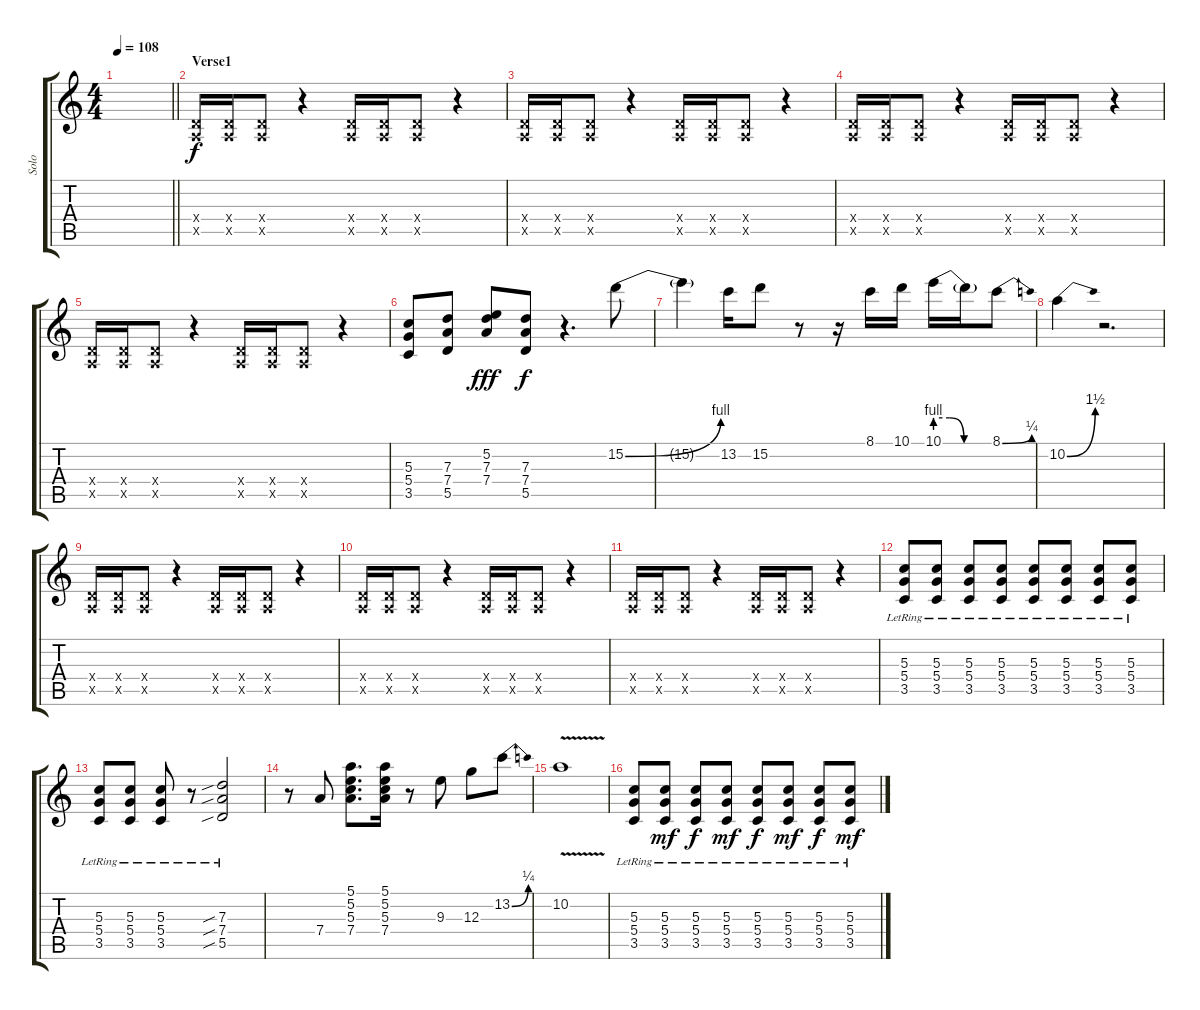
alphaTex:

\track ("Solo" "Solo") {instrument distortionguitar}
\staff {score tabs}
\tuning (E4 B3 G3 D3 A2 E2) {hide}
\ts (4 4)
\tempo 108
\clef g2
\barLineRight lightlight
\ks c
|
\section ("" "Verse1")
(0.4{x} 0.5{x}).16{volume 3 instrument distortionguitar} (0.4{x} 0.5{x}).16 (0.4{x} 0.5{x}).8 r.4 (0.4{x} 0.5{x}).16 (0.4{x} 0.5{x}).16 (0.4{x} 0.5{x}).8 r.4 |
(0.4{x} 0.5{x}).16 (0.4{x} 0.5{x}).16 (0.4{x} 0.5{x}).8 r.4 (0.4{x} 0.5{x}).16 (0.4{x} 0.5{x}).16 (0.4{x} 0.5{x}).8 r.4 |
(0.4{x} 0.5{x}).16 (0.4{x} 0.5{x}).16 (0.4{x} 0.5{x}).8 r.4 (0.4{x} 0.5{x}).16 (0.4{x} 0.5{x}).16 (0.4{x} 0.5{x}).8 r.4 |
(0.4{x} 0.5{x}).16 (0.4{x} 0.5{x}).16 (0.4{x} 0.5{x}).8 r.4 (0.4{x} 0.5{x}).16 (0.4{x} 0.5{x}).16 (0.4{x} 0.5{x}).8 r.4 |
(5.3 5.4 3.5).8{volume 3 instrument distortionguitar} (7.3 7.4 5.5).8 (5.2 7.3 7.4).8{dy fff} (7.3 7.4 5.5).8{dy f} r.4{d} 15.2{be (bend 0 0 60 4)}.8{volume 8} |
15.2{t}.4 13.2.16 15.2.8 r.8 r.16 8.1.16 10.1.16 10.1{be (custom 0 4 15 4 30 0 60 0)}.16 10.1{t}.16 8.1{be (bend 0 0 60 1)}.8 |
10.2{be (bend 0 0 60 6)}.4 r.2{d} |
(0.4{x} 0.5{x}).16{volume 3 instrument distortionguitar} (0.4{x} 0.5{x}).16 (0.4{x} 0.5{x}).8 r.4 (0.4{x} 0.5{x}).16 (0.4{x} 0.5{x}).16 (0.4{x} 0.5{x}).8 r.4 |
(0.4{x} 0.5{x}).16 (0.4{x} 0.5{x}).16 (0.4{x} 0.5{x}).8 r.4 (0.4{x} 0.5{x}).16 (0.4{x} 0.5{x}).16 (0.4{x} 0.5{x}).8 r.4 |
(0.4{x} 0.5{x}).16 (0.4{x} 0.5{x}).16 (0.4{x} 0.5{x}).8 r.4 (0.4{x} 0.5{x}).16 (0.4{x} 0.5{x}).16 (0.4{x} 0.5{x}).8 r.4 |
(5.3{lr} 5.4{lr} 3.5{lr}).8{volume 15} (5.3{lr} 5.4{lr} 3.5{lr}).8 (5.3{lr} 5.4{lr} 3.5{lr}).8 (5.3{lr} 5.4{lr} 3.5{lr}).8 (5.3{lr} 5.4{lr} 3.5{lr}).8 (5.3{lr} 5.4{lr} 3.5{lr}).8 (5.3{lr} 5.4{lr} 3.5{lr}).8 (5.3{lr} 5.4{lr} 3.5{lr}).8 |
(5.3{lr} 5.4{lr} 3.5{lr}).8 (5.3{lr} 5.4{lr} 3.5{lr}).8 (5.3{lr} 5.4{lr} 3.5{lr}).8 r.8 (7.3{sib lr} 7.4{sib lr} 5.5{sib lr}).2 |
r.8 7.4.8 (5.1 5.2 5.3 7.4).8{d} (5.1 5.2 5.3 7.4).16 r.8 9.3.8 12.3.8 13.2{be (bend 0 0 60 1)}.8 |
10.2{v}.1 |
(5.3{lr} 5.4{lr} 3.5{lr}).8 (5.3{lr} 5.4{lr} 3.5{lr}).8{dy mf} (5.3{lr} 5.4{lr} 3.5{lr}).8{dy f} (5.3{lr} 5.4{lr} 3.5{lr}).8{dy mf} (5.3{lr} 5.4{lr} 3.5{lr}).8{dy f} (5.3{lr} 5.4{lr} 3.5{lr}).8{dy mf} (5.3{lr} 5.4{lr} 3.5{lr}).8{dy f} (5.3{lr} 5.4{lr} 3.5{lr}).8{dy mf}
